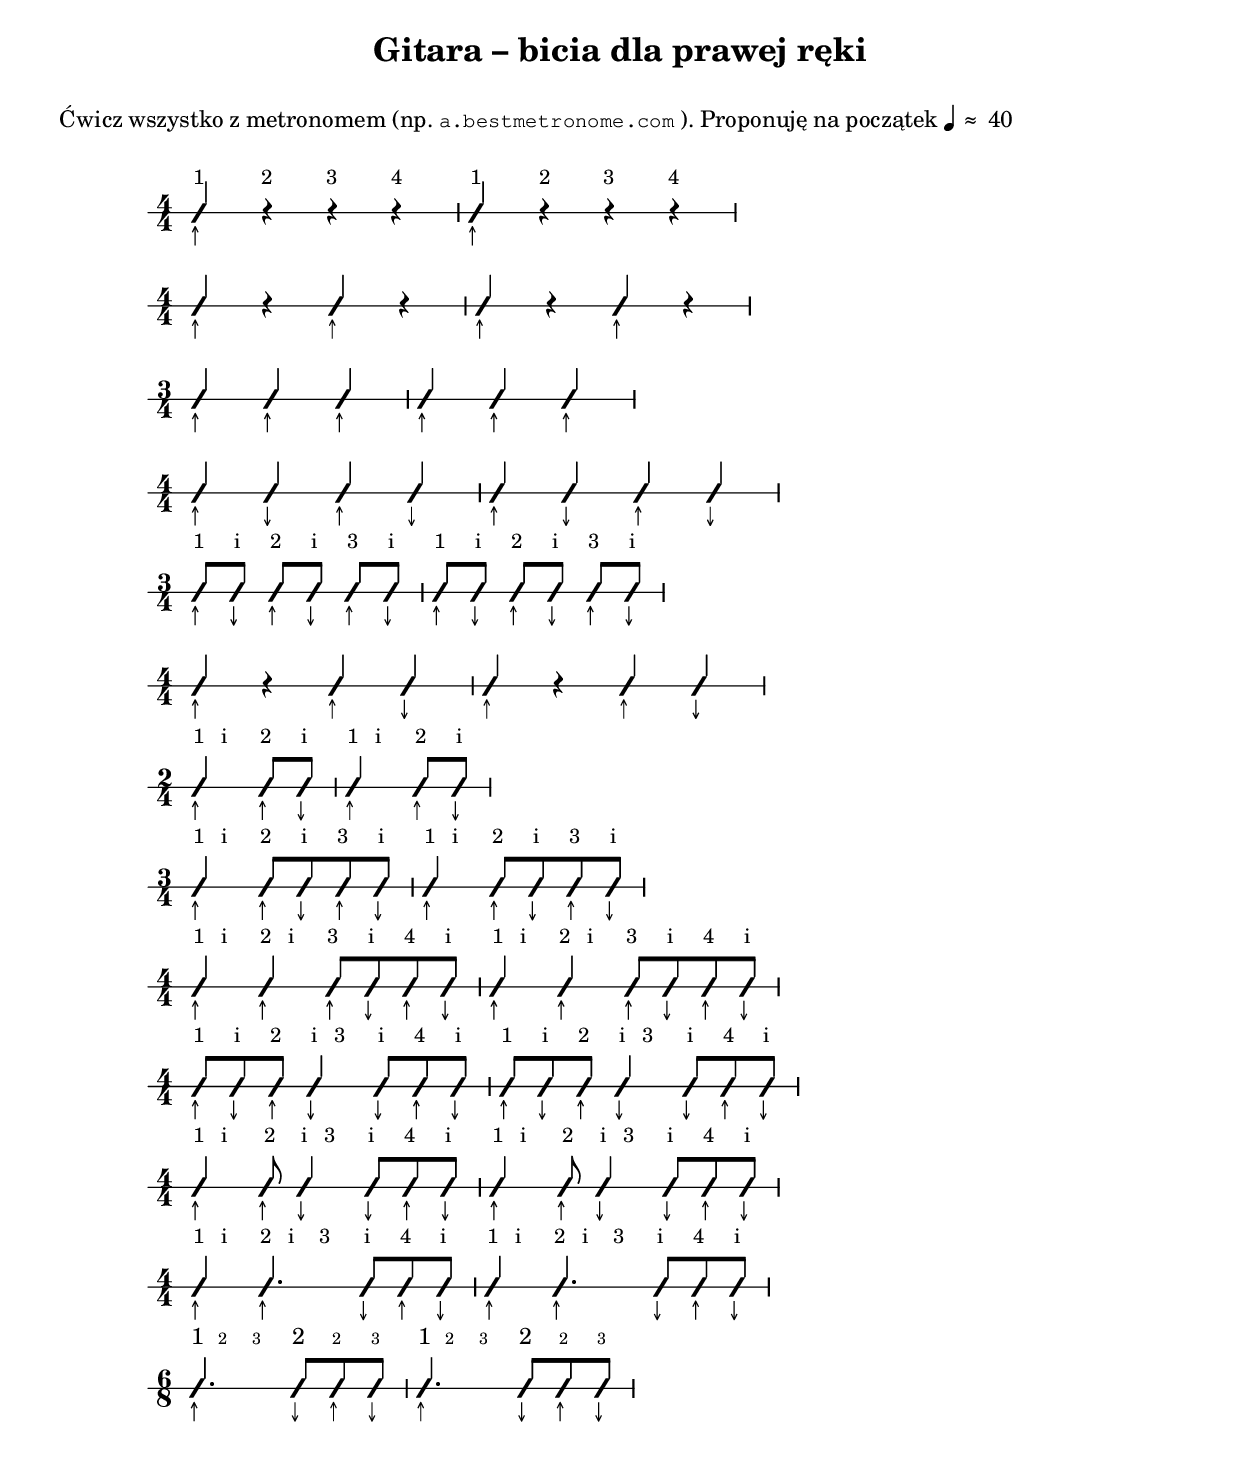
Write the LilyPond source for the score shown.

\version "2.17.21"
#(set-global-staff-size 18)

\header {
  title = "Gitara – bicia dla prawej ręki"
}

\paper {
  score-system-spacing #'basic-distance = #10
  score-system-spacing #'padding = #3.3
}

uparrow = \markup {
  \postscript #"
      0.1     setlinewidth
  0.5 0   moveto
  0.5 2   lineto
  0.2 1.4 lineto
  0.5 2   moveto
  0.8 1.4 lineto
  stroke
"
}

downarrow = \markup {
  \postscript #"
      0.1     setlinewidth
  0.5 2   moveto
  0.5 0   lineto
  0.2 0.6 lineto
  0.5 0   moveto
  0.8 0.6 lineto
  stroke
"
}

\markup \vspace #1
\markup \large {
  Ćwicz wszystko z metronomem (np.
  \typewriter \smaller \with-url #"http://a.bestmetronome.com/"
  "a.bestmetronome.com").
  Proponuję na początek \tiny \note #"4" #UP ≈ 40
}
\markup \vspace #1

<<
  \new Lyrics \with {
    \override VerticalAxisGroup #'nonstaff-unrelatedstaff-spacing #'basic-distance = #4
  }
  \lyricmode {
    "1"4 "2" "3" "4"
    "1"4 "2" "3" "4"
  }
  \new RhythmicStaff {
    \improvisationOn
    \override TextScript #'Y-offset = #-3.5
    \numericTimeSignature
    \time 4/4
    c4-\uparrow r4 r4 r4
    c4-\uparrow r4 r4 r4
  }
>>

<<
  %{
  \new Lyrics \with {
    \override VerticalAxisGroup #'nonstaff-unrelatedstaff-spacing #'basic-distance = #4
  }
  \lyricmode {
    "1"4 "2" "3" "4"
    "1"4 "2" "3" "4"
  }
  %}
  \new RhythmicStaff {
    \improvisationOn
    \override TextScript #'Y-offset = #-3.5
    \numericTimeSignature
    \time 4/4
    c4-\uparrow r4 c4-\uparrow r4
    c4-\uparrow r4 c4-\uparrow r4
  }
>>

<<
  %{
  \new Lyrics \with {
    \override VerticalAxisGroup #'nonstaff-unrelatedstaff-spacing #'basic-distance = #4
  }
  \lyricmode {
    "1"4 "2" "3"
    "1"4 "2" "3"
  }
  %}
  \new RhythmicStaff {
    \improvisationOn
    \override TextScript #'Y-offset = #-3.5
    \numericTimeSignature
    \time 3/4
    c4-\uparrow c4-\uparrow c4-\uparrow
    c4-\uparrow c4-\uparrow c4-\uparrow
  }
>>

<<
  %{
  \new Lyrics \with {
    \override VerticalAxisGroup #'nonstaff-unrelatedstaff-spacing #'basic-distance = #4
  }
  \lyricmode {
    "1"4 "2" "3" "4"
    "1"4 "2" "3" "4"
  }
  %}
  \new RhythmicStaff {
    \improvisationOn
    \override TextScript #'Y-offset = #-3.5
    \numericTimeSignature
    \time 4/4
    c4-\uparrow c4-\downarrow c4-\uparrow c4-\downarrow
    c4-\uparrow c4-\downarrow c4-\uparrow c4-\downarrow
  }
>>

<<
  \new Lyrics \lyricmode {
    "1"8 i "2" i "3" i
    "1"8 i "2" i "3" i
  }
  \new RhythmicStaff {
    \improvisationOn
    \override TextScript #'Y-offset = #-3.5
    \time 3/4
    \set Timing.beamExceptions = #'()
    c8-\uparrow c8-\downarrow c8-\uparrow c8-\downarrow c8-\uparrow c8-\downarrow
    c8-\uparrow c8-\downarrow c8-\uparrow c8-\downarrow c8-\uparrow c8-\downarrow
  }
>>

<<
  %{
  \new Lyrics \with {
    \override VerticalAxisGroup #'nonstaff-unrelatedstaff-spacing #'basic-distance = #4
  }
  \lyricmode {
    "1"4 "2" "3" "4"
    "1"4 "2" "3" "4"
  }
  %}
  \new RhythmicStaff {
    \improvisationOn
    \override TextScript #'Y-offset = #-3.5
    \numericTimeSignature
    \time 4/4
    c4-\uparrow r4 c4-\uparrow c4-\downarrow
    c4-\uparrow r4 c4-\uparrow c4-\downarrow
  }
>>

<<
  \new Lyrics \lyricmode {
    "1"8 i "2" i
    "1"8 i "2" i
  }
  \new RhythmicStaff {
    \improvisationOn
    \override TextScript #'Y-offset = #-3.5
    \time 2/4
    c4-\uparrow c8-\uparrow c8-\downarrow
    c4-\uparrow c8-\uparrow c8-\downarrow
  }
>>

<<
  \new Lyrics \lyricmode {
    "1"8 i "2" i "3" i
    "1"8 i "2" i "3" i
  }
  \new RhythmicStaff {
    \improvisationOn
    \override TextScript #'Y-offset = #-3.5
    \time 3/4
    c4-\uparrow c8-\uparrow c8-\downarrow c8-\uparrow c8-\downarrow
    c4-\uparrow c8-\uparrow c8-\downarrow c8-\uparrow c8-\downarrow
  }
>>

<<
  \new Lyrics \lyricmode {
    "1"8 i "2" i "3" i "4" i
    "1"8 i "2" i "3" i "4" i
  }
  \new RhythmicStaff {
    \improvisationOn
    \override TextScript #'Y-offset = #-3.5
    \numericTimeSignature
    \time 4/4
    c4-\uparrow c4-\uparrow c8-\uparrow c8-\downarrow c8-\uparrow c8-\downarrow
    c4-\uparrow c4-\uparrow c8-\uparrow c8-\downarrow c8-\uparrow c8-\downarrow
  }
>>

<<
  \new Lyrics \lyricmode {
    "1"8 i "2" i "3" i "4" i
    "1"8 i "2" i "3" i "4" i
  }
  \new RhythmicStaff {
    \improvisationOn
    \override TextScript #'Y-offset = #-3.5
    \numericTimeSignature
    \time 4/4
    c8-\uparrow c8-\downarrow c8-\uparrow c4-\downarrow c8-\downarrow c8-\uparrow c8-\downarrow
    c8-\uparrow c8-\downarrow c8-\uparrow c4-\downarrow c8-\downarrow c8-\uparrow c8-\downarrow
  }
>>

<<
  \new Lyrics \lyricmode {
    "1"8 i "2" i "3" i "4" i
    "1"8 i "2" i "3" i "4" i
  }
  \new RhythmicStaff {
    \improvisationOn
    \override TextScript #'Y-offset = #-3.5
    \numericTimeSignature
    \time 4/4
    c4-\uparrow c8-\uparrow c4-\downarrow c8-\downarrow c8-\uparrow c8-\downarrow
    c4-\uparrow c8-\uparrow c4-\downarrow c8-\downarrow c8-\uparrow c8-\downarrow
  }
>>

<<
  \new Lyrics \lyricmode {
    "1"8 i "2" i "3" i "4" i
    "1"8 i "2" i "3" i "4" i
  }
  \new RhythmicStaff {
    \improvisationOn
    \override TextScript #'Y-offset = #-3.5
    \numericTimeSignature
    \time 4/4
    c4-\uparrow c4.-\uparrow c8-\downarrow c8-\uparrow c8-\downarrow
    c4-\uparrow c4.-\uparrow c8-\downarrow c8-\uparrow c8-\downarrow
  }
>>

<<
  \new Lyrics \lyricmode {
    \markup \large "1"8 \markup \tiny "2" \markup \tiny "3"
    \markup \large "2" \markup \tiny "2" \markup \tiny "3"
    \markup \large "1"8 \markup \tiny "2" \markup \tiny "3"
    \markup \large "2" \markup \tiny "2" \markup \tiny "3"
  }
  \new RhythmicStaff {
    \improvisationOn
    \override TextScript #'Y-offset = #-3.5
    \time 6/8
    c4.-\uparrow c8-\downarrow c8-\uparrow c8-\downarrow
    c4.-\uparrow c8-\downarrow c8-\uparrow c8-\downarrow
  }
>>

\layout {
  \context {
    \Score
    proportionalNotationDuration = #(ly:make-moment 1 12)
  }
  \context {
    \Lyrics
    \override LyricText #'font-size = #0
  }
}
